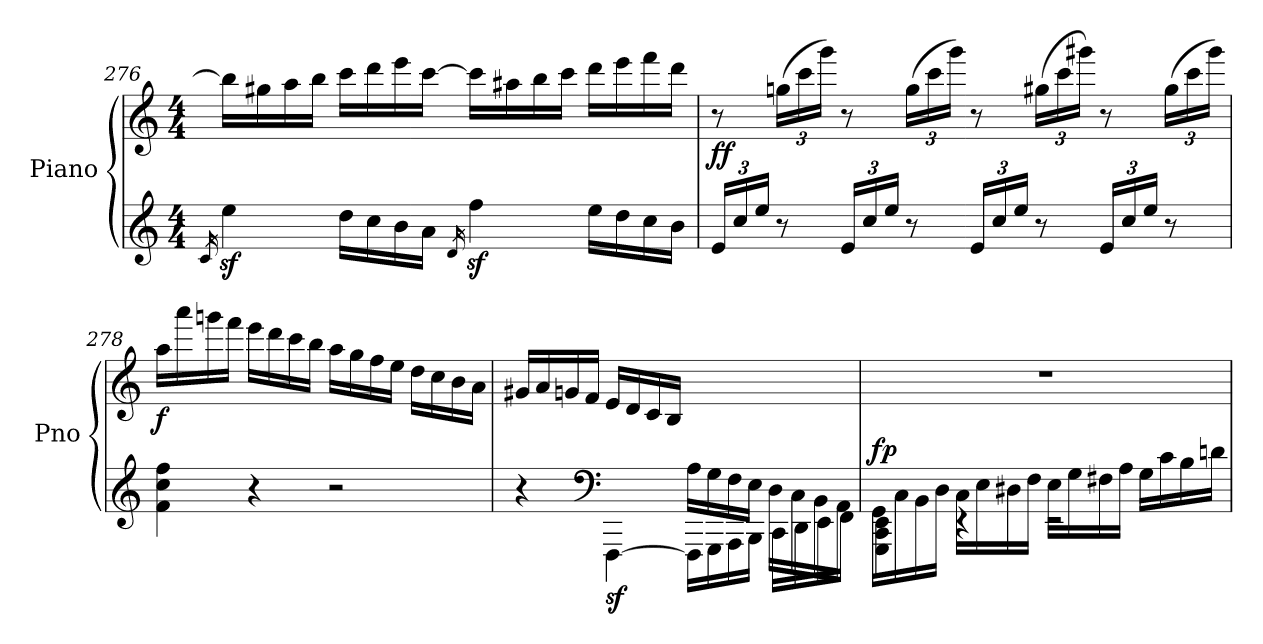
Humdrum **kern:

**kern	**kern	**dynam
*part1	*part1	*part1
*staff2	*staff1	*staff1/2
*I"Piano	*	*
*I'Pno	*	*
*clefG2	*clefG2	*
*k[]	*k[]	*
*M4/4	*M4/4	*
=276	=276	=276
16qc/	.	.
4eez<\	16bb\LL]	.
.	16gg#X\	.
.	16aa\	.
.	16bb\JJ	.
16dd\LL	16ccc\LL	.
16cc\	16ddd\	.
16b\	16eee\	.
16a\JJ	[16ccc\JJ	.
16qd/	.	.
4ffz<\	16ccc\LL]	.
.	16aa#X\	.
.	16bb\	.
.	16ccc\JJ	.
16ee\LL	16ddd\LL	.
16dd\	16eee\	.
16cc\	16fff\	.
16b\JJ	16ddd\JJ	.
!!LO:LB:g=z
=277	=277	=277
*Xbrackettup	*	*
!	!	!LO:DY:b
24e/LL	8r	ff
24cc/	.	.
24ee/JJ	.	.
*	*Xbrackettup	*
8r	(24ggn\LL	.
.	24ccc\	.
.	24ggg\JJ)	.
24e/LL	8r	.
24cc/	.	.
24ee/JJ	.	.
8r	(24gg\LL	.
.	24ccc\	.
.	24ggg\JJ)	.
24e/LL	8r	.
24cc/	.	.
24ee/JJ	.	.
8r	(24gg#X\LL	.
.	24ccc\	.
.	24ggg#X\JJ)	.
24e/LL	8r	.
24cc/	.	.
24ee/JJ	.	.
8r	(24gg#\LL	.
.	24ccc\	.
.	24ggg#\JJ)	.
=278	=278	=278
!	!	!LO:DY:b
4f\ 4cc\ 4ff\	16aa\LL	f
.	16aaa\	.
.	16gggn\	.
.	16fff\JJ	.
4r	16eee\LL	.
.	16ddd\	.
.	16ccc\	.
.	16bb\JJ	.
2r	16aa\LL	.
.	16gg\	.
.	16ff\	.
.	16ee\JJ	.
.	16dd\LL	.
.	16cc\	.
.	16b\	.
.	16a\JJ	.
!!LO:LB:g=z
=279	=279	=279
*^	*	*
2ryy	4r	16g#X/LL	.
.	.	16a/	.
.	.	16gn/	.
.	.	16f/JJ	.
*clefF4	*	*	*
!	!	!	!LO:DY:b=2
.	[4FFF\	16e/LL	sf
.	.	16d/	.
.	.	16c/	.
.	.	16B/JJ	.
16A\LL	16FFF\LL]	2ryy	.
16G\	16GGG\	.	.
16F\	16AAA\	.	.
16E\JJ	16BBB\JJ	.	.
16D\LL	16CC\LL	.	.
16C\	16DD\	.	.
16BB\	16EE\	.	.
16AA\JJ	16FF\JJ	.	.
=280	=280	=280	=280
!	!	!	!LO:DY:a=2
16GG\LL	4GGG\ 4CC\ 4EE\	1r	fp
16C\	.	.	.
16BB\	.	.	.
16D\JJ	.	.	.
16C\LL	4rEE	.	.
16E\	.	.	.
16D#X\	.	.	.
16F\JJ	.	.	.
16E\LL	2rEE	.	.
16G\	.	.	.
16F#X\	.	.	.
16A\JJ	.	.	.
16G\LL	.	.	.
16c\	.	.	.
16B\	.	.	.
16dn\JJ	.	.	.
*v	*v	*	*
=	=	=
*-	*-	*-
